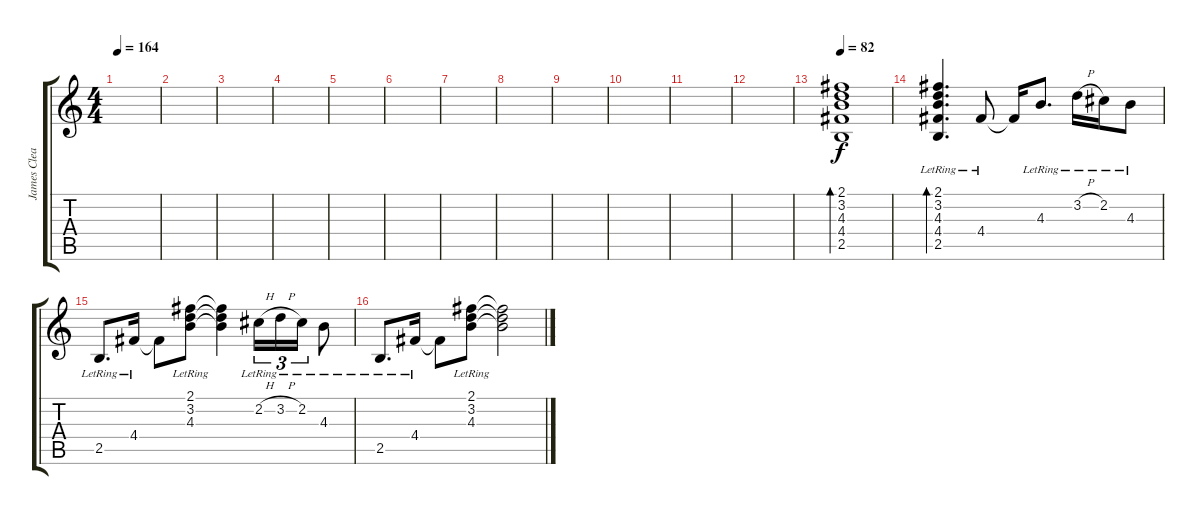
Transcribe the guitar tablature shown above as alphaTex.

\track ("James Clean" "James Clea") {instrument electricguitarclean}
\staff {score tabs}
\tuning (E4 B3 G3 D3 A2 E2) {hide}
\ts (4 4)
\tempo 164
\clef g2
\ks c
|
|
|
|
|
|
|
|
|
|
|
|
\tempo 82
(2.1 3.2 4.3 4.4 2.5).1{bd 120} |
(2.1{lr} 3.2{lr} 4.3{lr} 4.4{lr} 2.5{lr}).4{d bd 120} 4.4{lr}.8 4.4{t}.16 4.3{lr}.8{d} 3.2{h lr}.16 2.2{lr}.16 4.3{lr}.8 |
2.5{lr}.8{d} 4.4{lr}.16 4.4{t}.8 (2.1{lr} 3.2{lr} 4.3{lr}).8 (2.1{t} 3.2{t} 4.3{t}).4 2.2{h lr}.16{tu (3 2)} 3.2{h lr}.16{tu (3 2)} 2.2{lr}.16{tu (3 2)} 4.3{lr}.8 |
2.5{lr}.8{d} 4.4{lr}.16 4.4{t}.8 (2.1{lr} 3.2{lr} 4.3{lr}).8 (2.1{t} 3.2{t} 4.3{t}).2
